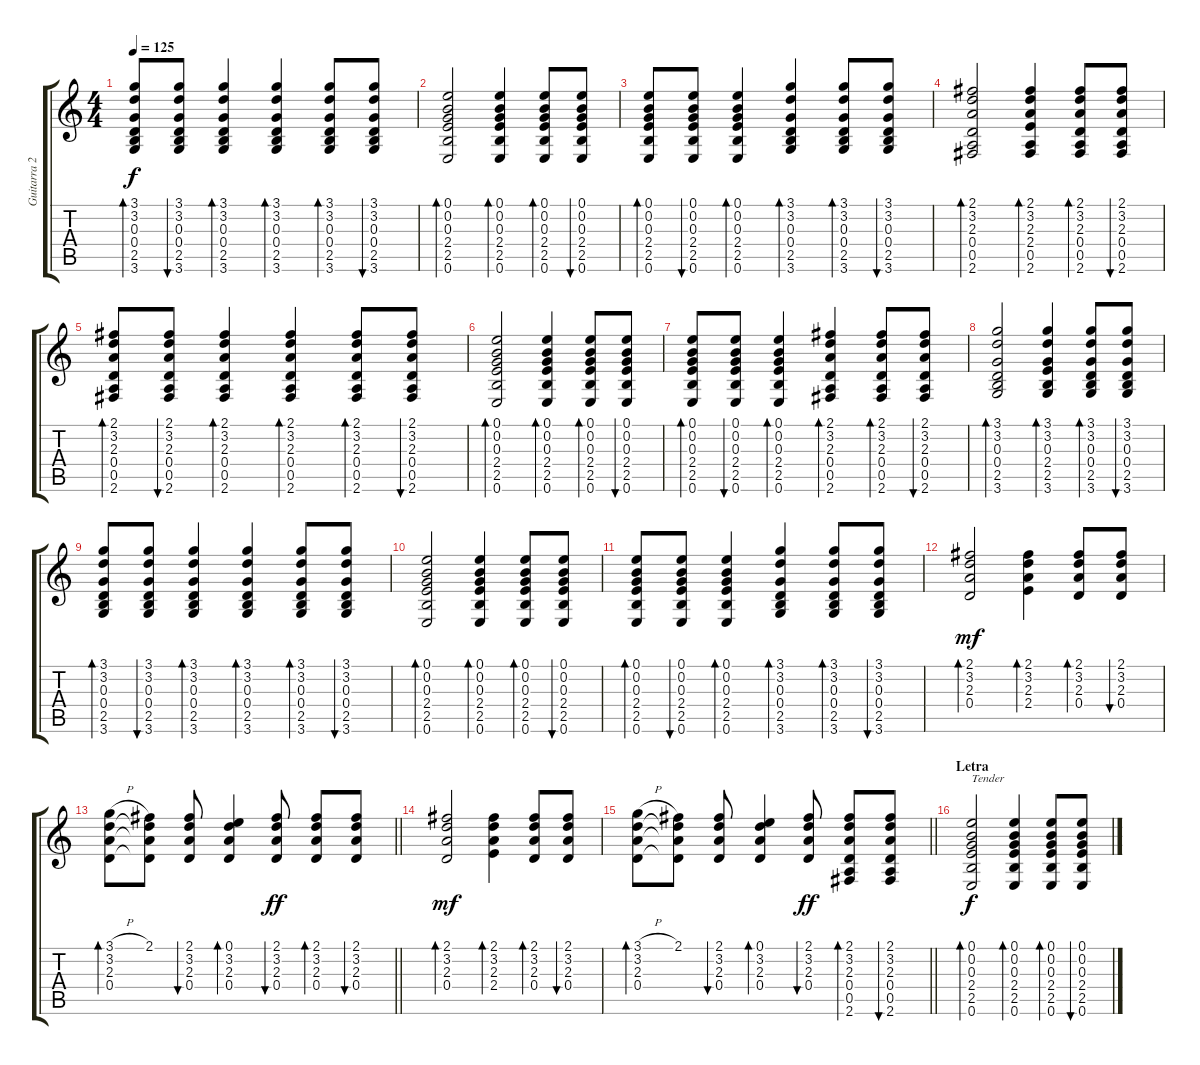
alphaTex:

\track ("Guitarra 2" "Guitarra 2") {instrument acousticguitarnylon}
\staff {score tabs}
\tuning (E4 B3 G3 D3 A2 E2) {hide}
\ts (4 4)
\tempo 125
\clef g2
\ks c
(3.1 3.2 0.3 0.4 2.5 3.6).8{bd 60 dy f} (3.1 3.2 0.3 0.4 2.5 3.6).8{bu 60} (3.1 3.2 0.3 0.4 2.5 3.6).4{bd 60} (3.1 3.2 0.3 0.4 2.5 3.6).4{bd 60} (3.1 3.2 0.3 0.4 2.5 3.6).8{bd 60} (3.1 3.2 0.3 0.4 2.5 3.6).8{bu 60} |
(0.1 0.2 0.3 2.4 2.5 0.6).2{bd 60} (0.1 0.2 0.3 2.4 2.5 0.6).4{bd 60} (0.1 0.2 0.3 2.4 2.5 0.6).8{bd 60} (0.1 0.2 0.3 2.4 2.5 0.6).8{bu 60} |
(0.1 0.2 0.3 2.4 2.5 0.6).8{bd 60} (0.1 0.2 0.3 2.4 2.5 0.6).8{bu 60} (0.1 0.2 0.3 2.4 2.5 0.6).4{bd 60} (3.1 3.2 0.3 0.4 2.5 3.6).4{bd 60} (3.1 3.2 0.3 0.4 2.5 3.6).8{bd 60} (3.1 3.2 0.3 0.4 2.5 3.6).8{bu 60} |
(2.1 3.2 2.3 0.4 0.5 2.6).2{bd 60} (2.1 3.2 2.3 2.4 0.5 2.6).4{bd 60} (2.1 3.2 2.3 0.4 0.5 2.6).8{bd 60} (2.1 3.2 2.3 0.4 0.5 2.6).8{bu 60} |
(2.1 3.2 2.3 0.4 0.5 2.6).8{bd 60} (2.1 3.2 2.3 0.4 0.5 2.6).8{bu 60} (2.1 3.2 2.3 0.4 0.5 2.6).4{bd 60} (2.1 3.2 2.3 0.4 0.5 2.6).4{bd 60} (2.1 3.2 2.3 0.4 0.5 2.6).8{bd 60} (2.1 3.2 2.3 0.4 0.5 2.6).8{bu 60} |
(0.1 0.2 0.3 2.4 2.5 0.6).2{bd 60} (0.1 0.2 0.3 2.4 2.5 0.6).4{bd 60} (0.1 0.2 0.3 2.4 2.5 0.6).8{bd 60} (0.1 0.2 0.3 2.4 2.5 0.6).8{bu 60} |
(0.1 0.2 0.3 2.4 2.5 0.6).8{bd 60} (0.1 0.2 0.3 2.4 2.5 0.6).8{bu 60} (0.1 0.2 0.3 2.4 2.5 0.6).4{bd 60} (2.1 3.2 2.3 0.4 0.5 2.6).4{bd 60} (2.1 3.2 2.3 0.4 0.5 2.6).8{bd 60} (2.1 3.2 2.3 0.4 0.5 2.6).8{bu 60} |
(3.1 3.2 0.3 0.4 2.5 3.6).2{bd 60} (3.1 3.2 0.3 2.4 2.5 3.6).4{bd 60} (3.1 3.2 0.3 0.4 2.5 3.6).8{bd 60} (3.1 3.2 0.3 0.4 2.5 3.6).8{bu 60} |
(3.1 3.2 0.3 0.4 2.5 3.6).8{bd 60} (3.1 3.2 0.3 0.4 2.5 3.6).8{bu 60} (3.1 3.2 0.3 0.4 2.5 3.6).4{bd 60} (3.1 3.2 0.3 0.4 2.5 3.6).4{bd 60} (3.1 3.2 0.3 0.4 2.5 3.6).8{bd 60} (3.1 3.2 0.3 0.4 2.5 3.6).8{bu 60} |
(0.1 0.2 0.3 2.4 2.5 0.6).2{bd 60} (0.1 0.2 0.3 2.4 2.5 0.6).4{bd 60} (0.1 0.2 0.3 2.4 2.5 0.6).8{bd 60} (0.1 0.2 0.3 2.4 2.5 0.6).8{bu 60} |
(0.1 0.2 0.3 2.4 2.5 0.6).8{bd 60} (0.1 0.2 0.3 2.4 2.5 0.6).8{bu 60} (0.1 0.2 0.3 2.4 2.5 0.6).4{bd 60} (3.1 3.2 0.3 0.4 2.5 3.6).4{bd 60} (3.1 3.2 0.3 0.4 2.5 3.6).8{bd 60} (3.1 3.2 0.3 0.4 2.5 3.6).8{bu 60} |
(2.1 3.2 2.3 0.4).2{bd 60 dy mf} (2.1 3.2 2.3 2.4).4{bd 60} (2.1 3.2 2.3 0.4).8{bd 60} (2.1 3.2 2.3 0.4).8{bu 60} |
\barLineRight lightlight
(3.1{h} 3.2 2.3 0.4).8{bd 60} (2.1 3.2{t} 2.3{t} 0.4{t}).8 (2.1 3.2 2.3 0.4).8{bu 60} (0.1 3.2 2.3 0.4).4{bd 60} (2.1 3.2 2.3 0.4).8{bu 60 dy ff} (2.1 3.2 2.3 0.4).8{bd 60} (2.1 3.2 2.3 0.4).8{bu 60} |
(2.1 3.2 2.3 0.4).2{bd 60 dy mf} (2.1 3.2 2.3 2.4).4{bd 60} (2.1 3.2 2.3 0.4).8{bd 60} (2.1 3.2 2.3 0.4).8{bu 60} |
\barLineRight lightlight
(3.1{h} 3.2 2.3 0.4).8{bd 60} (2.1 3.2{t} 2.3{t} 0.4{t}).8 (2.1 3.2 2.3 0.4).8{bu 60} (0.1 3.2 2.3 0.4).4{bd 60} (2.1 3.2 2.3 0.4).8{bu 60 dy ff} (2.1 3.2 2.3 0.4 0.5 2.6).8{bd 60} (2.1 3.2 2.3 0.4 0.5 2.6).8{bu 60} |
\section ("" "Letra")
(0.1 0.2 0.3 2.4 2.5 0.6).2{bd 60 txt "Tender" dy f} (0.1 0.2 0.3 2.4 2.5 0.6).4{bd 60} (0.1 0.2 0.3 2.4 2.5 0.6).8{bd 60} (0.1 0.2 0.3 2.4 2.5 0.6).8{bu 60}
